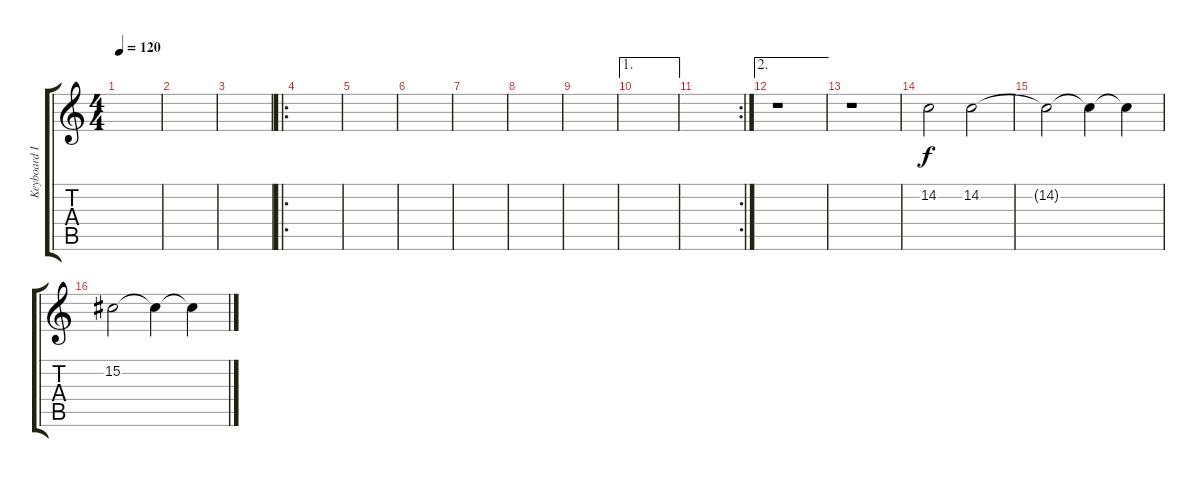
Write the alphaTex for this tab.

\track ("Keyboard II" "Keyboard I") {instrument lead6voice}
\staff {score tabs}
\tuning (Eb4 Bb3 Gb3 Db3 Ab2 Eb2) {hide}
\ts (4 4)
\tempo 120
\clef g2
\ks c
|
|
|
\ro
|
|
|
|
|
|
\ae 1
|
\rc 2
|
\ae 2
r.1 |
r.1 |
14.2.2 14.2.2 |
14.2{t}.2 14.2{t}.4 14.2{t}.4 |
15.2.2 15.2{t}.4 15.2{t}.4
